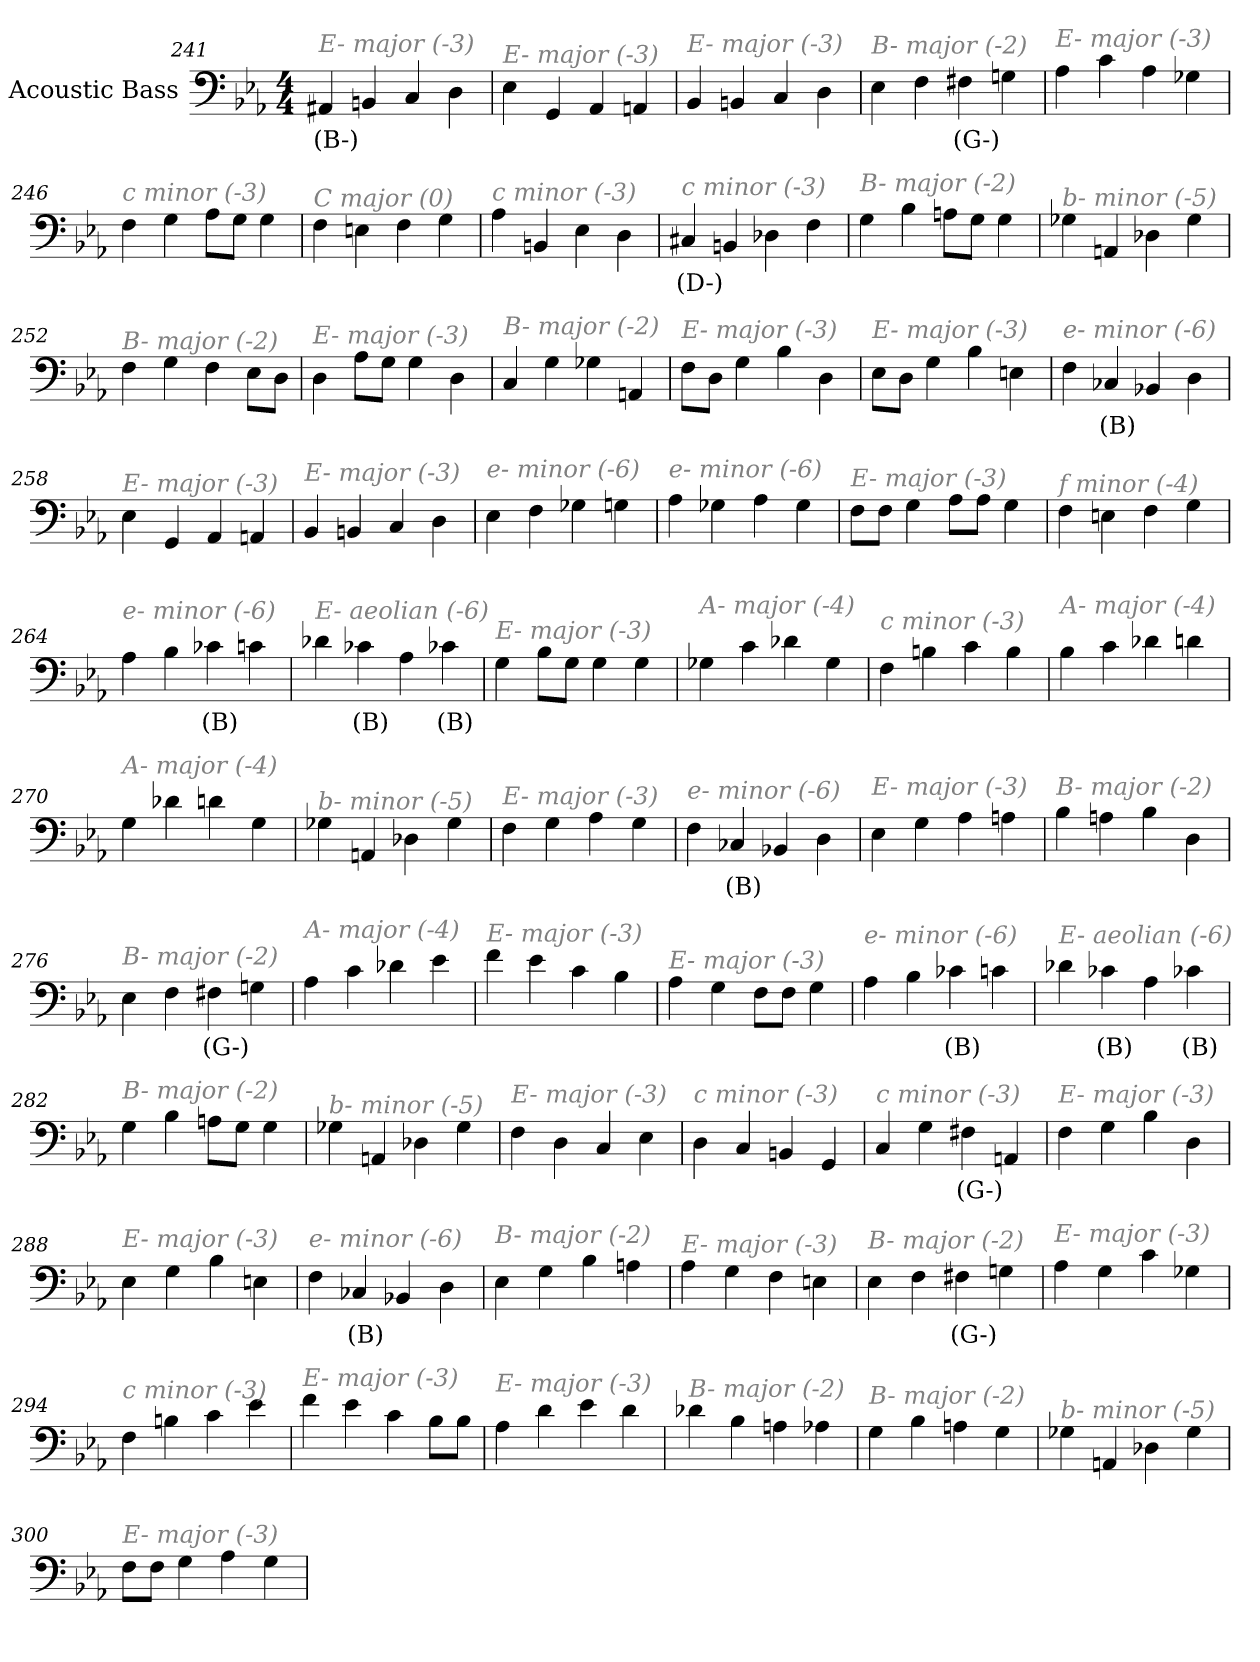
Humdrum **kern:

**kern	**text
*part1	*part1
*staff1	*staff1
*I"Acoustic Bass	*
*clefF4	*
*ITrd7c12	*
*k[b-e-a-]	*
*E-:	*
*M4/4	*
=241	=241
!LO:TX:i:color=#808080:t=E- major (-3)	!
4AAA#Xi	(B-)
4BBBn	.
4CC	.
4DD	.
=242	=242
!LO:TX:i:color=#808080:t=E- major (-3)	!
4EE-	.
4GGG	.
4AAA-	.
4AAAn	.
=243	=243
!LO:TX:i:color=#808080:t=E- major (-3)	!
4BBB-	.
4BBBn	.
4CC	.
4DD	.
=244	=244
!LO:TX:i:color=#808080:t=B- major (-2)	!
4EE-	.
4FF	.
4FF#Xj	(G-)
4GGn	.
=245	=245
!LO:TX:i:color=#808080:t=E- major (-3)	!
4AA-	.
4C	.
4AA-	.
4GG-X	.
=246	=246
!LO:TX:i:color=#808080:t=c minor (-3)	!
4FF	.
4GG	.
8AA-L	.
8GGJ	.
4GG	.
=247	=247
!LO:TX:i:color=#808080:t=C major (0)	!
4FF	.
4EEn	.
4FF	.
4GG	.
=248	=248
!LO:TX:i:color=#808080:t=c minor (-3)	!
4AA-	.
4BBBn	.
4EE-	.
4DD	.
=249	=249
!LO:TX:i:color=#808080:t=c minor (-3)	!
4CC#Xi	(D-)
4BBBn	.
4DD-	.
4FF	.
=250	=250
!LO:TX:i:color=#808080:t=B- major (-2)	!
4GG	.
4BB-	.
8AAnL	.
8GGJ	.
4GG	.
=251	=251
!LO:TX:i:color=#808080:t=b- minor (-5)	!
4GG-X	.
4AAAn	.
4DD-X	.
4GG-	.
=252	=252
!LO:TX:i:color=#808080:t=B- major (-2)	!
4FF	.
4GG	.
4FF	.
8EE-L	.
8DDJ	.
=253	=253
!LO:TX:i:color=#808080:t=E- major (-3)	!
4DD	.
8AA-L	.
8GGJ	.
4GG	.
4DD	.
=254	=254
!LO:TX:i:color=#808080:t=B- major (-2)	!
4CC	.
4GG	.
4GG-X	.
4AAAn	.
=255	=255
!LO:TX:i:color=#808080:t=E- major (-3)	!
8FFL	.
8DDJ	.
4GG	.
4BB-	.
4DD	.
=256	=256
!LO:TX:i:color=#808080:t=E- major (-3)	!
8EE-L	.
8DDJ	.
4GG	.
4BB-	.
4EEn	.
=257	=257
!LO:TX:i:color=#808080:t=e- minor (-6)	!
4FF	.
4CC-Xj	(B)
4BBB-X	.
4DD	.
=258	=258
!LO:TX:i:color=#808080:t=E- major (-3)	!
4EE-	.
4GGG	.
4AAA-	.
4AAAn	.
=259	=259
!LO:TX:i:color=#808080:t=E- major (-3)	!
4BBB-	.
4BBBn	.
4CC	.
4DD	.
=260	=260
!LO:TX:i:color=#808080:t=e- minor (-6)	!
4EE-	.
4FF	.
4GG-X	.
4GGn	.
=261	=261
!LO:TX:i:color=#808080:t=e- minor (-6)	!
4AA-	.
4GG-X	.
4AA-	.
4GG-	.
=262	=262
!LO:TX:i:color=#808080:t=E- major (-3)	!
8FFL	.
8FFJ	.
4GG	.
8AA-L	.
8AA-J	.
4GG	.
=263	=263
!LO:TX:i:color=#808080:t=f minor (-4)	!
4FF	.
4EEn	.
4FF	.
4GG	.
=264	=264
!LO:TX:i:color=#808080:t=e- minor (-6)	!
4AA-	.
4BB-	.
4C-Xj	(B)
4C	.
=265	=265
!LO:TX:i:color=#808080:t=E- aeolian (-6)	!
4D-X	.
4C-Xj	(B)
4AA-	.
4C-Xj	(B)
=266	=266
!LO:TX:i:color=#808080:t=E- major (-3)	!
4GG	.
8BB-L	.
8GGJ	.
4GG	.
4GG	.
=267	=267
!LO:TX:i:color=#808080:t=A- major (-4)	!
4GG-X	.
4C	.
4D-X	.
4GG-	.
=268	=268
!LO:TX:i:color=#808080:t=c minor (-3)	!
4FF	.
4BBn	.
4C	.
4BB	.
=269	=269
!LO:TX:i:color=#808080:t=A- major (-4)	!
4BB-	.
4C	.
4D-X	.
4Dn	.
=270	=270
!LO:TX:i:color=#808080:t=A- major (-4)	!
4GG	.
4D-X	.
4Dn	.
4GG	.
=271	=271
!LO:TX:i:color=#808080:t=b- minor (-5)	!
4GG-X	.
4AAAn	.
4DD-X	.
4GG-	.
=272	=272
!LO:TX:i:color=#808080:t=E- major (-3)	!
4FF	.
4GG	.
4AA-	.
4GG	.
=273	=273
!LO:TX:i:color=#808080:t=e- minor (-6)	!
4FF	.
4CC-Xj	(B)
4BBB-X	.
4DD	.
=274	=274
!LO:TX:i:color=#808080:t=E- major (-3)	!
4EE-	.
4GG	.
4AA-	.
4AAn	.
=275	=275
!LO:TX:i:color=#808080:t=B- major (-2)	!
4BB-	.
4AAn	.
4BB-	.
4DD	.
=276	=276
!LO:TX:i:color=#808080:t=B- major (-2)	!
4EE-	.
4FF	.
4FF#Xj	(G-)
4GGn	.
=277	=277
!LO:TX:i:color=#808080:t=A- major (-4)	!
4AA-	.
4C	.
4D-X	.
4E-	.
=278	=278
!LO:TX:i:color=#808080:t=E- major (-3)	!
4F	.
4E-	.
4C	.
4BB-	.
=279	=279
!LO:TX:i:color=#808080:t=E- major (-3)	!
4AA-	.
4GG	.
8FFL	.
8FFJ	.
4GG	.
=280	=280
!LO:TX:i:color=#808080:t=e- minor (-6)	!
4AA-	.
4BB-	.
4C-Xj	(B)
4C	.
=281	=281
!LO:TX:i:color=#808080:t=E- aeolian (-6)	!
4D-X	.
4C-Xj	(B)
4AA-	.
4C-Xj	(B)
=282	=282
!LO:TX:i:color=#808080:t=B- major (-2)	!
4GG	.
4BB-	.
8AAnL	.
8GGJ	.
4GG	.
=283	=283
!LO:TX:i:color=#808080:t=b- minor (-5)	!
4GG-X	.
4AAAn	.
4DD-X	.
4GG-	.
=284	=284
!LO:TX:i:color=#808080:t=E- major (-3)	!
4FF	.
4DD	.
4CC	.
4EE-	.
=285	=285
!LO:TX:i:color=#808080:t=c minor (-3)	!
4DD	.
4CC	.
4BBBn	.
4GGG	.
=286	=286
!LO:TX:i:color=#808080:t=c minor (-3)	!
4CC	.
4GG	.
4FF#Xj	(G-)
4AAAn	.
=287	=287
!LO:TX:i:color=#808080:t=E- major (-3)	!
4FF	.
4GG	.
4BB-	.
4DD	.
=288	=288
!LO:TX:i:color=#808080:t=E- major (-3)	!
4EE-	.
4GG	.
4BB-	.
4EEn	.
=289	=289
!LO:TX:i:color=#808080:t=e- minor (-6)	!
4FF	.
4CC-Xj	(B)
4BBB-X	.
4DD	.
=290	=290
!LO:TX:i:color=#808080:t=B- major (-2)	!
4EE-	.
4GG	.
4BB-	.
4AAn	.
=291	=291
!LO:TX:i:color=#808080:t=E- major (-3)	!
4AA-	.
4GG	.
4FF	.
4EEn	.
=292	=292
!LO:TX:i:color=#808080:t=B- major (-2)	!
4EE-	.
4FF	.
4FF#Xj	(G-)
4GGn	.
=293	=293
!LO:TX:i:color=#808080:t=E- major (-3)	!
4AA-	.
4GG	.
4C	.
4GG-X	.
=294	=294
!LO:TX:i:color=#808080:t=c minor (-3)	!
4FF	.
4BBn	.
4C	.
4E-	.
=295	=295
!LO:TX:i:color=#808080:t=E- major (-3)	!
4F	.
4E-	.
4C	.
8BB-L	.
8BB-J	.
=296	=296
!LO:TX:i:color=#808080:t=E- major (-3)	!
4AA-	.
4D	.
4E-	.
4D	.
=297	=297
!LO:TX:i:color=#808080:t=B- major (-2)	!
4D-X	.
4BB-	.
4AAn	.
4AA-X	.
=298	=298
!LO:TX:i:color=#808080:t=B- major (-2)	!
4GG	.
4BB-	.
4AAn	.
4GG	.
=299	=299
!LO:TX:i:color=#808080:t=b- minor (-5)	!
4GG-X	.
4AAAn	.
4DD-X	.
4GG-	.
=300	=300
!LO:TX:i:color=#808080:t=E- major (-3)	!
8FFL	.
8FFJ	.
4GG	.
4AA-	.
4GG	.
=	=
*-	*-
